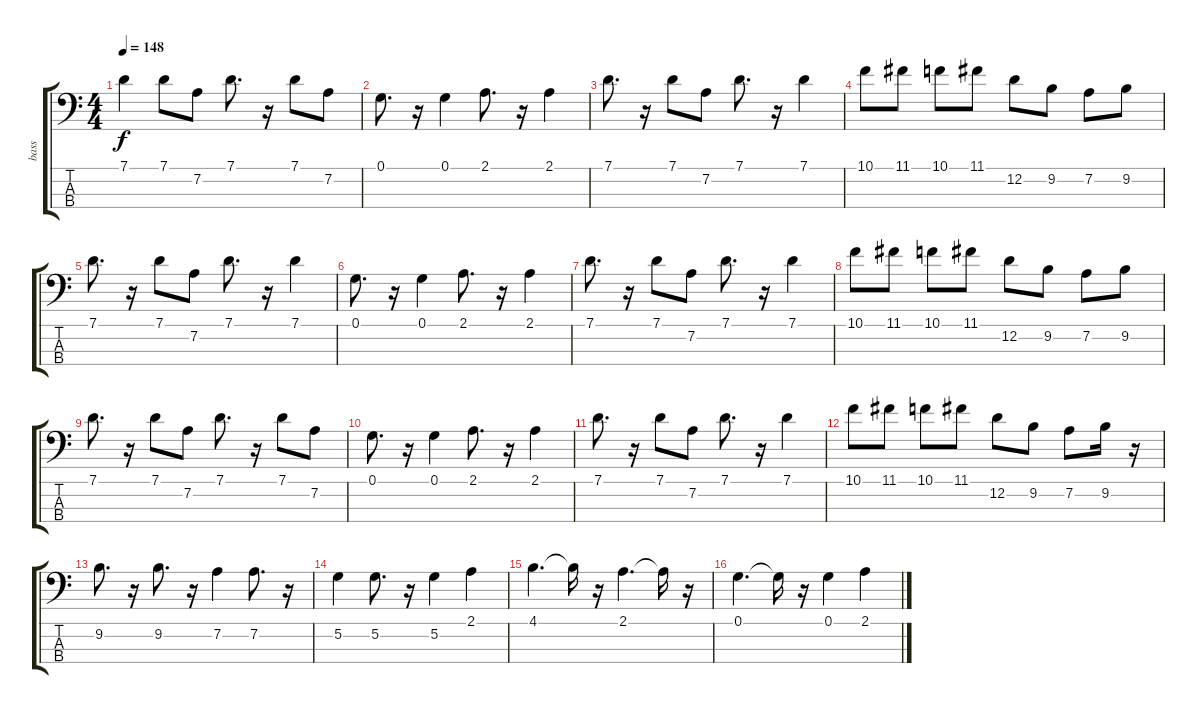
\track ("bass" "bass") {instrument electricbassfinger}
\staff {score tabs}
\tuning (G2 D2 A1 E1) {hide}
\ts (4 4)
\tempo 148
\clef f4
\ks c
7.1.4{dy f} 7.1.8 7.2.8 7.1.8{d} r.16 7.1.8 7.2.8 |
0.1.8{d} r.16 0.1.4 2.1.8{d} r.16 2.1.4 |
7.1.8{d} r.16 7.1.8 7.2.8 7.1.8{d} r.16 7.1.4 |
10.1.8 11.1.8 10.1.8 11.1.8 12.2.8 9.2.8 7.2.8 9.2.8 |
7.1.8{d} r.16 7.1.8 7.2.8 7.1.8{d} r.16 7.1.4 |
0.1.8{d} r.16 0.1.4 2.1.8{d} r.16 2.1.4 |
7.1.8{d} r.16 7.1.8 7.2.8 7.1.8{d} r.16 7.1.4 |
10.1.8 11.1.8 10.1.8 11.1.8 12.2.8 9.2.8 7.2.8 9.2.8 |
7.1.8{d} r.16 7.1.8 7.2.8 7.1.8{d} r.16 7.1.8 7.2.8 |
0.1.8{d} r.16 0.1.4 2.1.8{d} r.16 2.1.4 |
7.1.8{d} r.16 7.1.8 7.2.8 7.1.8{d} r.16 7.1.4 |
10.1.8 11.1.8 10.1.8 11.1.8 12.2.8 9.2.8 7.2.8 9.2.16 r.16 |
9.2.8{d} r.16 9.2.8{d} r.16 7.2.4 7.2.8{d} r.16 |
5.2.4 5.2.8{d} r.16 5.2.4 2.1.4 |
4.1.4{d} 4.1{t}.16 r.16 2.1.4{d} 2.1{t}.16 r.16 |
0.1.4{d} 0.1{t}.16 r.16 0.1.4 2.1.4
